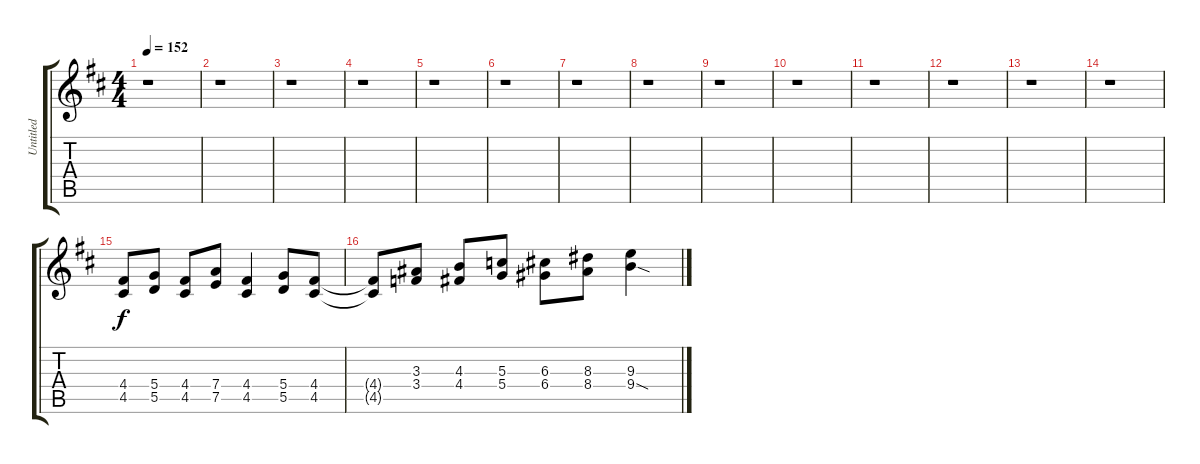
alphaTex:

\track ("Untitled" "Untitled") {instrument distortionguitar}
\staff {score tabs}
\tuning (E4 B3 G3 D3 A2 E2) {hide}
\ts (4 4)
\tempo 152
\clef g2
\ks d
r.1{dy f} |
r.1 |
r.1 |
r.1 |
r.1 |
r.1 |
r.1 |
r.1 |
r.1 |
r.1 |
r.1 |
r.1 |
r.1 |
r.1 |
(4.4 4.5).8 (5.4 5.5).8 (4.4 4.5).8 (7.4 7.5).8 (4.4 4.5).4 (5.4 5.5).8 (4.4 4.5).8 |
(4.4{t} 4.5{t}).8 (3.3 3.4).8 (4.3 4.4).8 (5.3 5.4).8 (6.3 6.4).8 (8.3 8.4).8 (9.3 9.4{sod}).4
